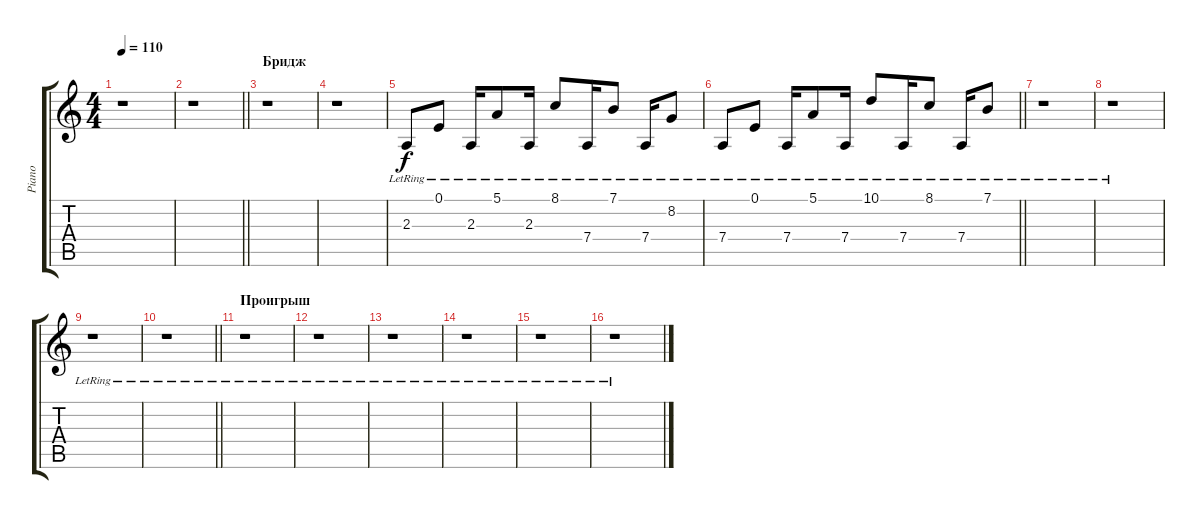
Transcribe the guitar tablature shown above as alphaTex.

\track ("Piano" "Piano") {instrument brightacousticpiano}
\staff {score tabs}
\tuning (E4 B3 G3 D3 A2 E2) {hide}
\ts (4 4)
\tempo 110
\clef g2
\ks c
r.1{dy f} |
\barLineRight lightlight
r.1 |
\section ("" "Бридж")
r.1 |
r.1 |
2.3{lr}.8 0.1{lr}.8 2.3{lr}.16 5.1{lr}.8 2.3{lr}.16 8.1{lr}.8 7.4{lr}.16 7.1{lr}.8 7.4{lr}.16 8.2{lr}.8 |
\barLineRight lightlight
7.4{lr}.8 0.1{lr}.8 7.4{lr}.16 5.1{lr}.8 7.4{lr}.16 10.1{lr}.8 7.4{lr}.16 8.1{lr}.8 7.4{lr}.16 7.1{lr}.8 |
r.1 |
r.1 |
r.1 |
\barLineRight lightlight
r.1 |
\section ("" "Проигрыш")
r.1 |
r.1 |
r.1 |
r.1 |
r.1 |
r.1
